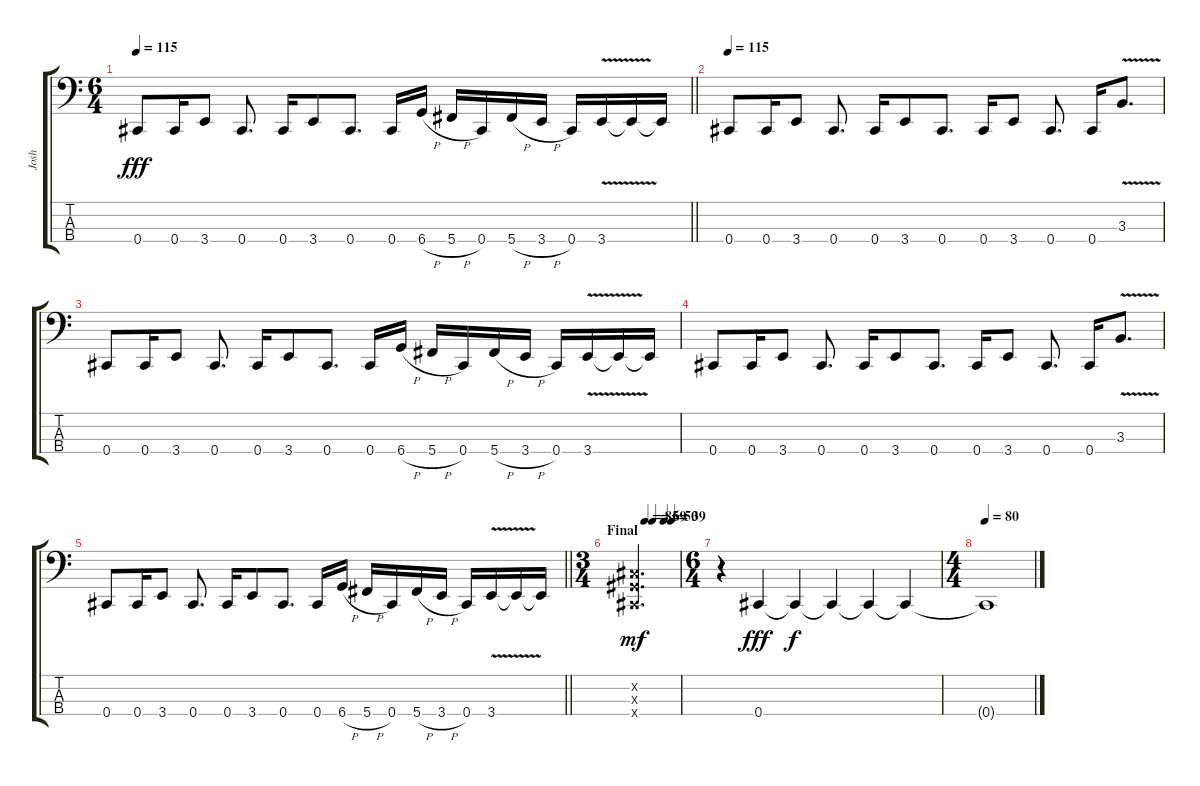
\track ("Josh" "Josh") {instrument electricbasspick}
\staff {score tabs}
\tuning (Gb2 Db2 Ab1 Db1) {hide}
\ts (6 4)
\tempo 115
\clef f4
\barLineRight lightlight
\ks c
0.4.8{dy fff} 0.4.16 3.4.8 0.4.8{d} 0.4.16 3.4.8 0.4.8{d} 0.4.16 6.4{h}.16 5.4{h}.16 0.4.16 5.4{h}.16 3.4{h}.16 0.4.16 3.4{v}.16 3.4{t}.16 3.4{t}.16 |
\section ("" "")
\tempo 115
0.4.8 0.4.16 3.4.8 0.4.8{d} 0.4.16 3.4.8 0.4.8{d} 0.4.16 3.4.8 0.4.8{d} 0.4.16 3.3{v}.8{d} |
0.4.8 0.4.16 3.4.8 0.4.8{d} 0.4.16 3.4.8 0.4.8{d} 0.4.16 6.4{h}.16 5.4{h}.16 0.4.16 5.4{h}.16 3.4{h}.16 0.4.16 3.4{v}.16 3.4{t}.16 3.4{t}.16 |
0.4.8 0.4.16 3.4.8 0.4.8{d} 0.4.16 3.4.8 0.4.8{d} 0.4.16 3.4.8 0.4.8{d} 0.4.16 3.3{v}.8{d} |
\barLineRight lightlight
0.4.8 0.4.16 3.4.8 0.4.8{d} 0.4.16 3.4.8 0.4.8{d} 0.4.16 6.4{h}.16 5.4{h}.16 0.4.16 5.4{h}.16 3.4{h}.16 0.4.16 3.4{v}.16 3.4{t}.16 3.4{t}.16 |
\ts (3 4)
\section ("" "Final")
\tempo (85 0.25)
\tempo (69 0.4166666666666667)
\tempo (50 0.6666666666666666)
\tempo (39 0.8333333333333334)
(0.2{x} 0.3{x} 0.4{x}).2{d dy mf} |
\ts (6 4)
r.4 0.4.4{dy fff} 0.4{t}.4{dy f} 0.4{t}.4 0.4{t}.4 0.4{t}.4 |
\ts (4 4)
\tempo 80
0.4{t}.1
